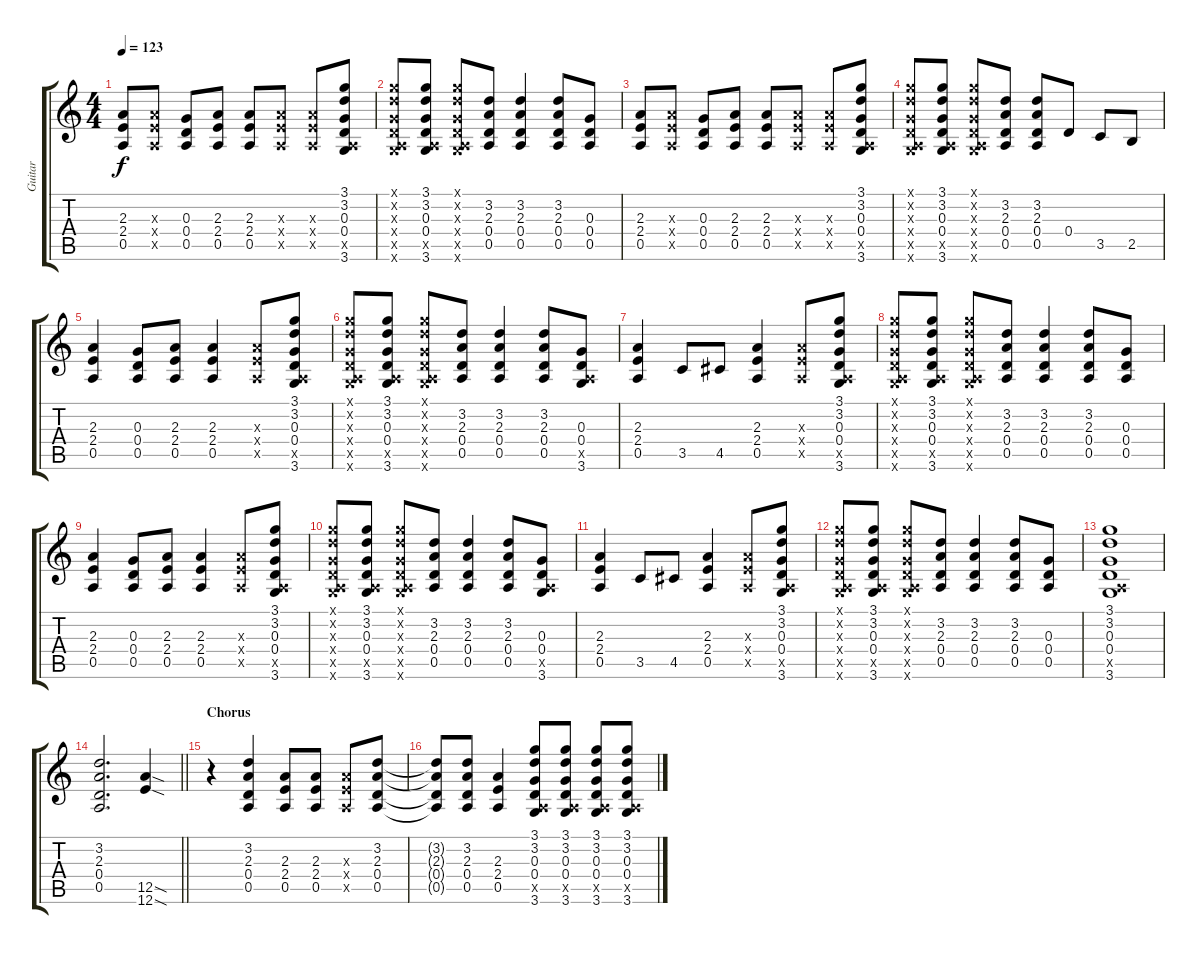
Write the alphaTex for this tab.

\track ("Guitar" "Guitar") {instrument distortionguitar}
\staff {score tabs}
\tuning (E4 B3 G3 D3 A2 E2) {hide}
\ts (4 4)
\tempo 123
\clef g2
\ks c
(2.3 2.4 0.5).8{dy f} (2.3{x} 2.4{x} 0.5{x}).8 (0.3 0.4 0.5).8 (2.3 2.4 0.5).8 (2.3 2.4 0.5).8 (2.3{x} 2.4{x} 0.5{x}).8 (2.3{x} 2.4{x} 0.5{x}).8 (3.1 3.2 0.3 0.4 0.5{x} 3.6).8 |
(3.1{x} 3.2{x} 0.3{x} 0.4{x} 0.5{x} 3.6{x}).8 (3.1 3.2 0.3 0.4 0.5{x} 3.6).8 (3.1{x} 3.2{x} 0.3{x} 0.4{x} 0.5{x} 3.6{x}).8 (3.2 2.3 0.4 0.5).8 (3.2 2.3 0.4 0.5).4 (3.2 2.3 0.4 0.5).8 (0.3 0.4 0.5).8 |
(2.3 2.4 0.5).8 (2.3{x} 2.4{x} 0.5{x}).8 (0.3 0.4 0.5).8 (2.3 2.4 0.5).8 (2.3 2.4 0.5).8 (2.3{x} 2.4{x} 0.5{x}).8 (2.3{x} 2.4{x} 0.5{x}).8 (3.1 3.2 0.3 0.4 0.5{x} 3.6).8 |
(3.1{x} 3.2{x} 0.3{x} 0.4{x} 0.5{x} 3.6{x}).8 (3.1 3.2 0.3 0.4 0.5{x} 3.6).8 (3.1{x} 3.2{x} 0.3{x} 0.4{x} 0.5{x} 3.6{x}).8 (3.2 2.3 0.4 0.5).8 (3.2 2.3 0.4 0.5).8 0.4.8{volume 11} 3.5.8 2.5.8 |
(2.3 2.4 0.5).4 (0.3 0.4 0.5).8 (2.3 2.4 0.5).8 (2.3 2.4 0.5).4 (2.3{x} 2.4{x} 0.5{x}).8 (3.1 3.2 0.3 0.4 0.5{x} 3.6).8 |
(3.1{x} 3.2{x} 0.3{x} 0.4{x} 0.5{x} 3.6{x}).8 (3.1 3.2 0.3 0.4 0.5{x} 3.6).8 (3.1{x} 3.2{x} 0.3{x} 0.4{x} 0.5{x} 3.6{x}).8 (3.2 2.3 0.4 0.5).8 (3.2 2.3 0.4 0.5).4 (3.2 2.3 0.4 0.5).8 (0.3 0.4 0.5{x} 3.6).8 |
(2.3 2.4 0.5).4 3.5.8 4.5.8 (2.3 2.4 0.5).4 (2.3{x} 2.4{x} 0.5{x}).8 (3.1 3.2 0.3 0.4 0.5{x} 3.6).8 |
(3.1{x} 3.2{x} 0.3{x} 0.4{x} 0.5{x} 3.6{x}).8 (3.1 3.2 0.3 0.4 0.5{x} 3.6).8 (3.1{x} 3.2{x} 0.3{x} 0.4{x} 0.5{x} 3.6{x}).8 (3.2 2.3 0.4 0.5).8 (3.2 2.3 0.4 0.5).4 (3.2 2.3 0.4 0.5).8 (0.3 0.4 0.5).8 |
(2.3 2.4 0.5).4 (0.3 0.4 0.5).8 (2.3 2.4 0.5).8 (2.3 2.4 0.5).4 (2.3{x} 2.4{x} 0.5{x}).8 (3.1 3.2 0.3 0.4 0.5{x} 3.6).8 |
(3.1{x} 3.2{x} 0.3{x} 0.4{x} 0.5{x} 3.6{x}).8 (3.1 3.2 0.3 0.4 0.5{x} 3.6).8 (3.1{x} 3.2{x} 0.3{x} 0.4{x} 0.5{x} 3.6{x}).8 (3.2 2.3 0.4 0.5).8 (3.2 2.3 0.4 0.5).4 (3.2 2.3 0.4 0.5).8 (0.3 0.4 0.5{x} 3.6).8 |
(2.3 2.4 0.5).4 3.5.8 4.5.8 (2.3 2.4 0.5).4 (2.3{x} 2.4{x} 0.5{x}).8 (3.1 3.2 0.3 0.4 0.5{x} 3.6).8 |
(3.1{x} 3.2{x} 0.3{x} 0.4{x} 0.5{x} 3.6{x}).8 (3.1 3.2 0.3 0.4 0.5{x} 3.6).8 (3.1{x} 3.2{x} 0.3{x} 0.4{x} 0.5{x} 3.6{x}).8 (3.2 2.3 0.4 0.5).8 (3.2 2.3 0.4 0.5).4 (3.2 2.3 0.4 0.5).8 (0.3 0.4 0.5).8 |
(3.1 3.2 0.3 0.4 0.5{x} 3.6).1 |
\barLineRight lightlight
(3.2 2.3 0.4 0.5).2{d} (12.5{sod} 12.6{sod}).4 |
\section ("" "Chorus")
r.4 (3.2 2.3 0.4 0.5).4 (2.3 2.4 0.5).8 (2.3 2.4 0.5).8 (2.3{x} 2.4{x} 0.5{x}).8 (3.2 2.3 0.4 0.5).8 |
(3.2{t} 2.3{t} 0.4{t} 0.5{t}).8 (3.2 2.3 0.4 0.5).8 (2.3 2.4 0.5).4 (3.1 3.2 0.3 0.4 0.5{x} 3.6).8 (3.1 3.2 0.3 0.4 0.5{x} 3.6).8 (3.1 3.2 0.3 0.4 0.5{x} 3.6).8 (3.1 3.2 0.3 0.4 0.5{x} 3.6).8
